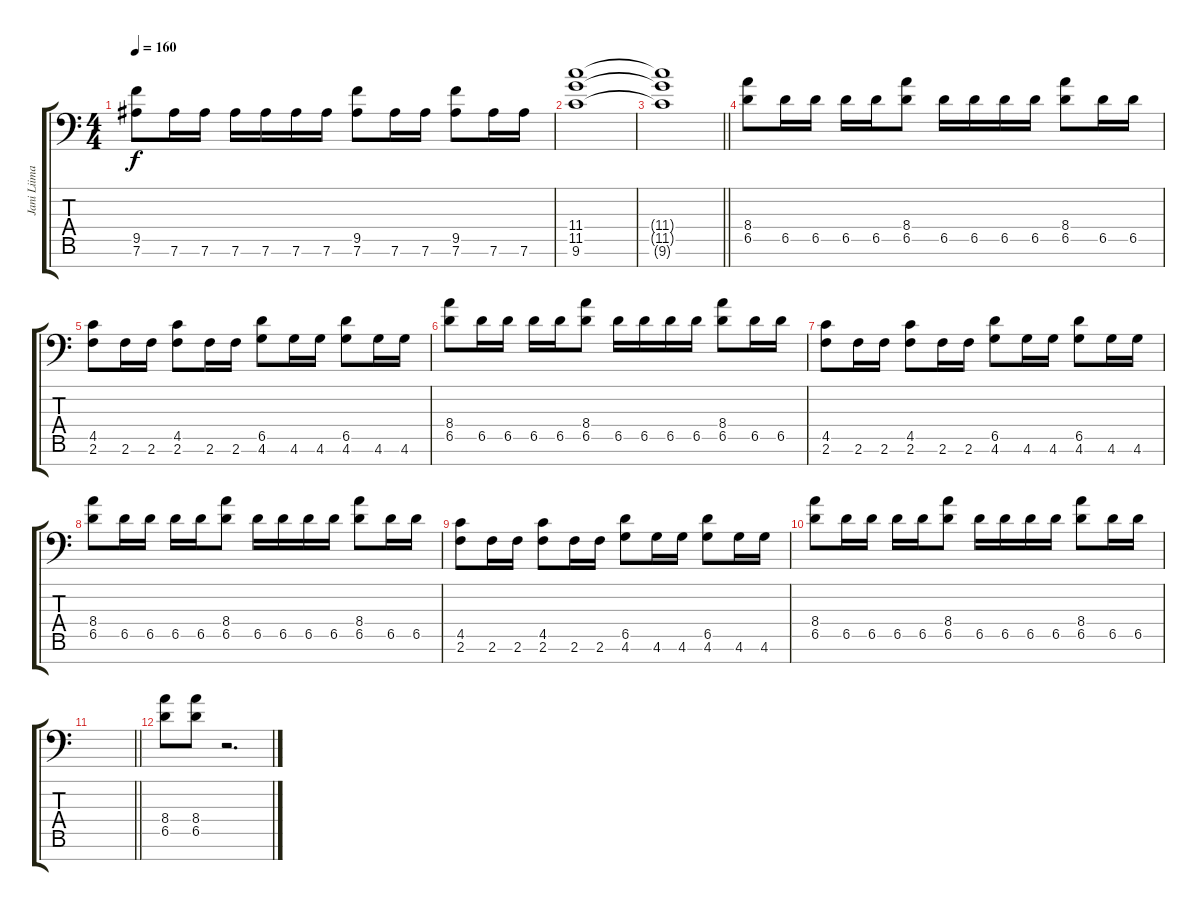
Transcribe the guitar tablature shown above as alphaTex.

\track ("Jani Liimatainen" "Jani Liima") {instrument overdrivenguitar}
\staff {score tabs}
\tuning (Eb4 Bb3 Gb3 Db3 Ab2 Eb2 Bb1) {hide}
\ts (4 4)
\tempo 160
\clef f4
\ks c
(9.5 7.6).8{dy f} 7.6.16 7.6.16 7.6.16 7.6.16 7.6.16 7.6.16 (9.5 7.6).8 7.6.16 7.6.16 (9.5 7.6).8 7.6.16 7.6.16 |
(11.4 11.5 9.6).1 |
\barLineRight lightlight
(11.4{t} 11.5{t} 9.6{t}).1 |
(8.4 6.5).8 6.5.16 6.5.16 6.5.16 6.5.16 (8.4 6.5).8 6.5.16 6.5.16 6.5.16 6.5.16 (8.4 6.5).8 6.5.16 6.5.16 |
(4.5 2.6).8 2.6.16 2.6.16 (4.5 2.6).8 2.6.16 2.6.16 (6.5 4.6).8 4.6.16 4.6.16 (6.5 4.6).8 4.6.16 4.6.16 |
(8.4 6.5).8 6.5.16 6.5.16 6.5.16 6.5.16 (8.4 6.5).8 6.5.16 6.5.16 6.5.16 6.5.16 (8.4 6.5).8 6.5.16 6.5.16 |
(4.5 2.6).8 2.6.16 2.6.16 (4.5 2.6).8 2.6.16 2.6.16 (6.5 4.6).8 4.6.16 4.6.16 (6.5 4.6).8 4.6.16 4.6.16 |
(8.4 6.5).8 6.5.16 6.5.16 6.5.16 6.5.16 (8.4 6.5).8 6.5.16 6.5.16 6.5.16 6.5.16 (8.4 6.5).8 6.5.16 6.5.16 |
(4.5 2.6).8 2.6.16 2.6.16 (4.5 2.6).8 2.6.16 2.6.16 (6.5 4.6).8 4.6.16 4.6.16 (6.5 4.6).8 4.6.16 4.6.16 |
(8.4 6.5).8 6.5.16 6.5.16 6.5.16 6.5.16 (8.4 6.5).8 6.5.16 6.5.16 6.5.16 6.5.16 (8.4 6.5).8 6.5.16 6.5.16 |
\barLineRight lightlight
|
(8.4 6.5).8 (8.4 6.5).8 r.2{d}
